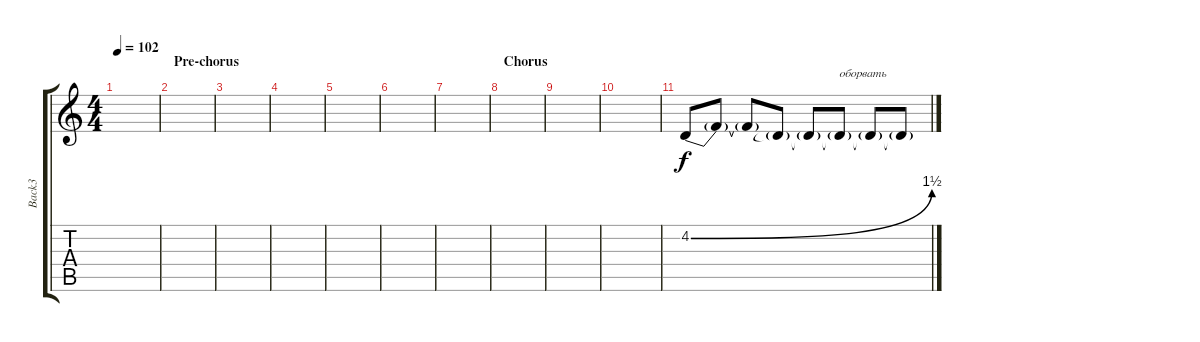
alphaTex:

\track ("Back3" "Back3") {instrument tenorsax}
\staff {score tabs}
\tuning (Eb4 Bb3 Gb3 Db3 Ab2 Eb2) {hide}
\ts (4 4)
\tempo 102
\clef g2
\ks c
|
\section ("" "Pre-chorus")
|
|
|
|
|
|
\section ("" "Chorus")
|
|
|
4.2{be (bend 0 0 60 6)}.8 4.2{t}.8 4.2{t}.8 4.2{t}.8 4.2{t}.8 4.2{t}.8{txt "оборвать"} 4.2{t}.8 4.2{t}.8
